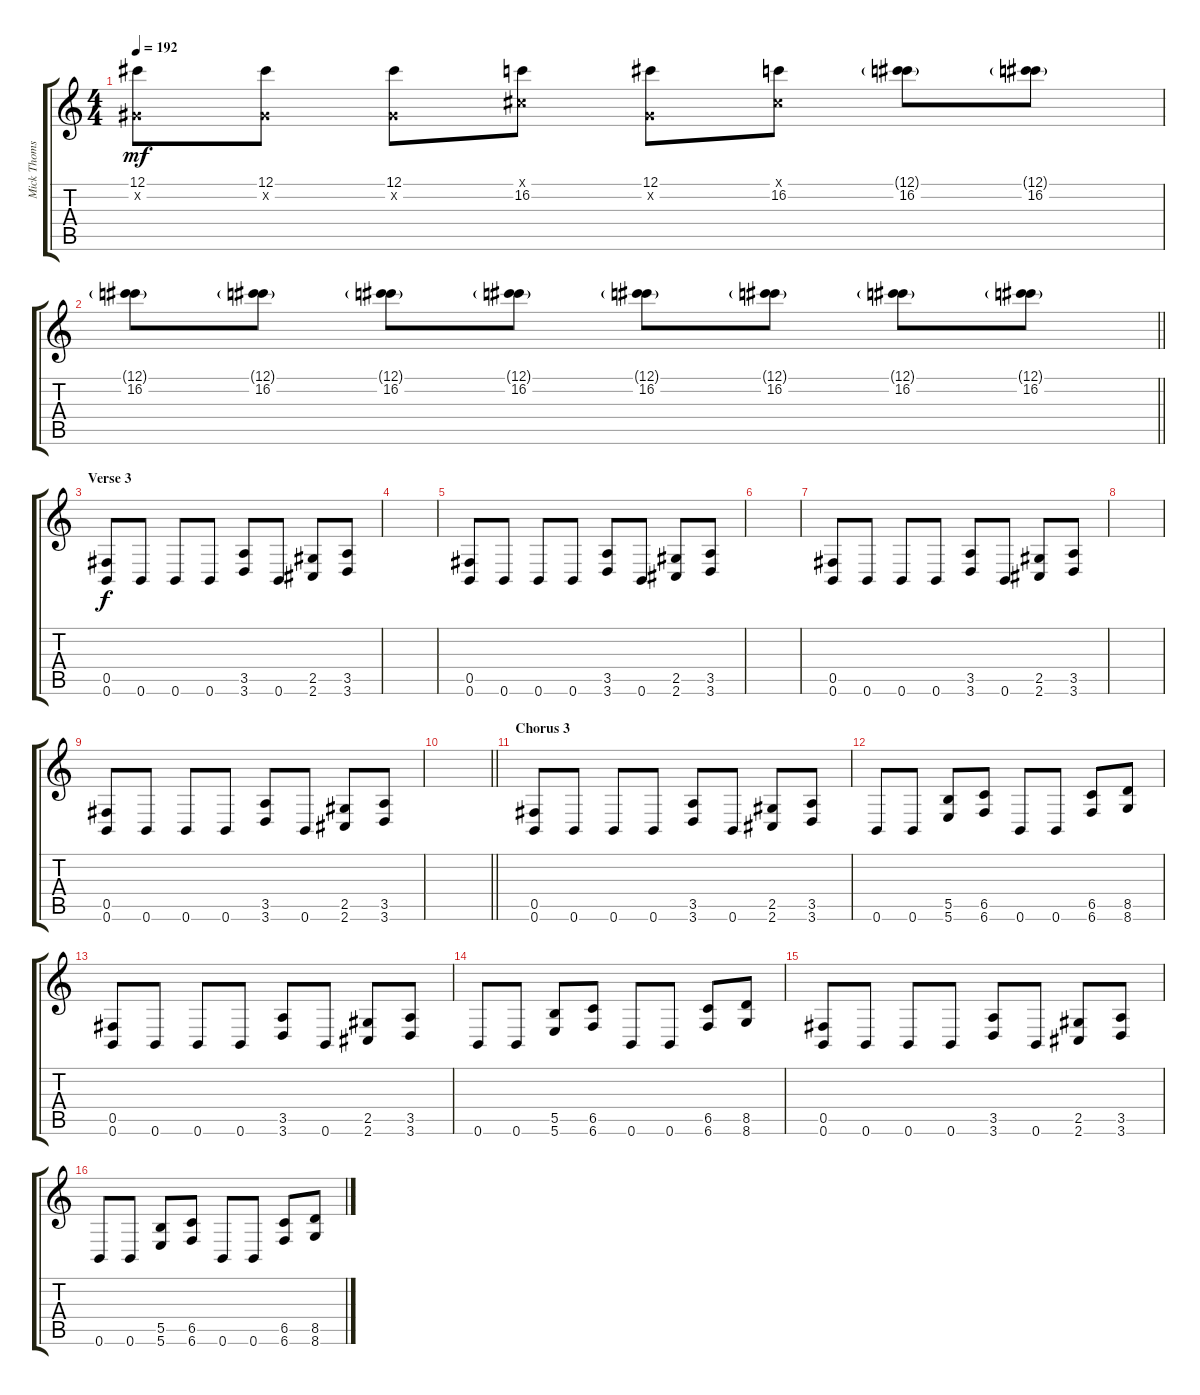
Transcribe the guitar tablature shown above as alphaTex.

\track ("Mick Thomson" "Mick Thoms") {instrument distortionguitar}
\staff {score tabs}
\tuning (Db4 Ab3 E3 B2 Gb2 B1) {hide}
\ts (4 4)
\tempo 192
\clef g2
\ks c
(12.1 0.2{x}).8{dy mf} (12.1 0.2{x}).8 (12.1 0.2{x}).8 (0.1{x} 16.2).8 (12.1 0.2{x}).8 (0.1{x} 16.2).8 (12.1{g} 16.2).8 (12.1{g} 16.2).8 |
\barLineRight lightlight
(12.1{g} 16.2).8 (12.1{g} 16.2).8 (12.1{g} 16.2).8 (12.1{g} 16.2).8 (12.1{g} 16.2).8 (12.1{g} 16.2).8 (12.1{g} 16.2).8 (12.1{g} 16.2).8 |
\section ("" "Verse 3")
(0.5 0.6).8{dy f} 0.6.8 0.6.8 0.6.8 (3.5 3.6).8 0.6.8 (2.5 2.6).8 (3.5 3.6).8 |
|
(0.5 0.6).8 0.6.8 0.6.8 0.6.8 (3.5 3.6).8 0.6.8 (2.5 2.6).8 (3.5 3.6).8 |
|
(0.5 0.6).8 0.6.8 0.6.8 0.6.8 (3.5 3.6).8 0.6.8 (2.5 2.6).8 (3.5 3.6).8 |
|
(0.5 0.6).8 0.6.8 0.6.8 0.6.8 (3.5 3.6).8 0.6.8 (2.5 2.6).8 (3.5 3.6).8 |
\barLineRight lightlight
|
\section ("" "Chorus 3")
(0.5 0.6).8 0.6.8 0.6.8 0.6.8 (3.5 3.6).8 0.6.8 (2.5 2.6).8 (3.5 3.6).8 |
0.6.8 0.6.8 (5.5 5.6).8 (6.5 6.6).8 0.6.8 0.6.8 (6.5 6.6).8 (8.5 8.6).8 |
(0.5 0.6).8 0.6.8 0.6.8 0.6.8 (3.5 3.6).8 0.6.8 (2.5 2.6).8 (3.5 3.6).8 |
0.6.8 0.6.8 (5.5 5.6).8 (6.5 6.6).8 0.6.8 0.6.8 (6.5 6.6).8 (8.5 8.6).8 |
(0.5 0.6).8 0.6.8 0.6.8 0.6.8 (3.5 3.6).8 0.6.8 (2.5 2.6).8 (3.5 3.6).8 |
0.6.8 0.6.8 (5.5 5.6).8 (6.5 6.6).8 0.6.8 0.6.8 (6.5 6.6).8 (8.5 8.6).8
